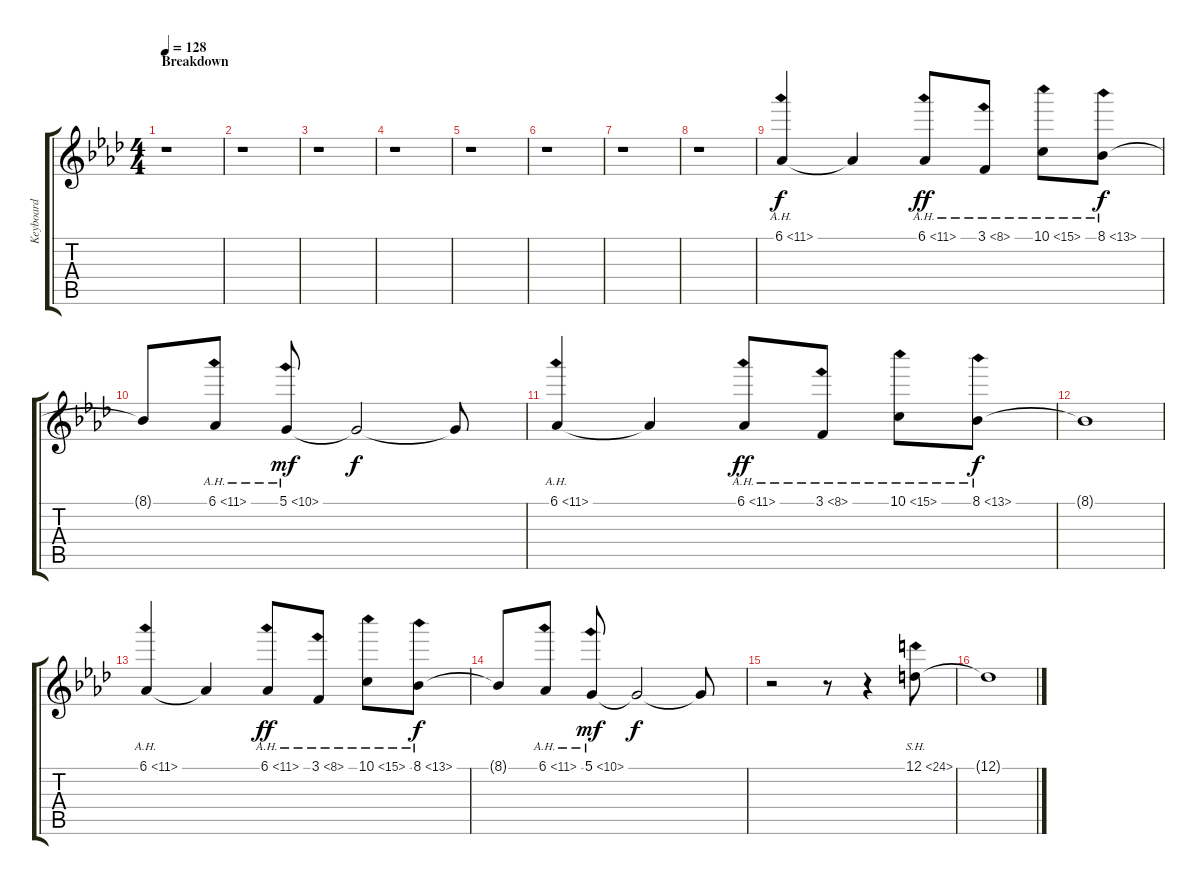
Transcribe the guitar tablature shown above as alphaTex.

\track ("Keyboard" "Keyboard") {instrument stringensemble1}
\staff {score tabs}
\tuning (D4 A3 F3 C3 G2 C2) {hide}
\ts (4 4)
\section ("" "Breakdown")
\tempo 128
\clef g2
\ks fminor
r.1{dy f} |
r.1 |
r.1 |
r.1 |
r.1 |
r.1 |
r.1 |
r.1 |
6.1{ah 5}.4{volume 10} 6.1{t}.4 6.1{ah 5}.8{dy ff} 3.1{ah 5}.8 10.1{ah 5}.8 8.1{ah 5}.8{dy f} |
8.1{t}.8 6.1{ah 5}.8 5.1{ah 5}.8{dy mf} 5.1{t}.2{dy f} 5.1{t}.8 |
6.1{ah 5}.4 6.1{t}.4 6.1{ah 5}.8{dy ff} 3.1{ah 5}.8 10.1{ah 5}.8 8.1{ah 5}.8{dy f} |
8.1{t}.1 |
6.1{ah 5}.4 6.1{t}.4 6.1{ah 5}.8{dy ff} 3.1{ah 5}.8 10.1{ah 5}.8 8.1{ah 5}.8{dy f} |
8.1{t}.8 6.1{ah 5}.8 5.1{ah 5}.8{dy mf} 5.1{t}.2{dy f} 5.1{t}.8 |
r.2{volume 12} r.8 r.4 12.1{sh 12}.8 |
12.1{t}.1
